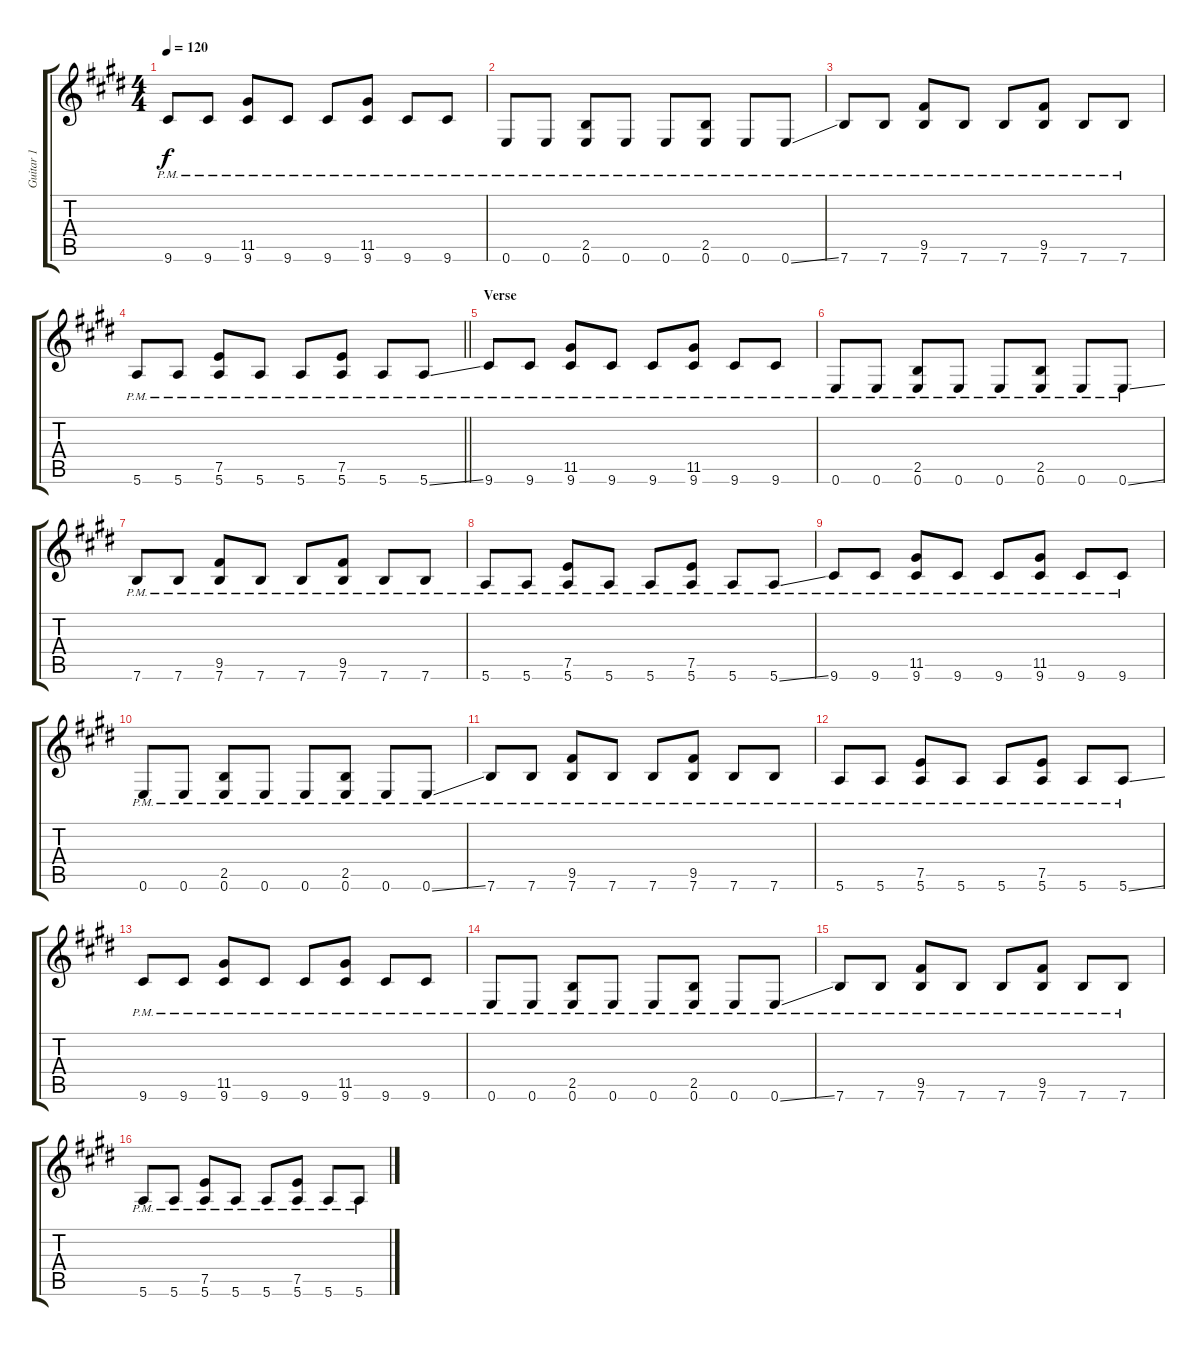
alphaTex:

\track ("Guitar 1" "Guitar 1") {instrument electricguitarmuted}
\staff {score tabs}
\tuning (E4 B3 G3 D3 A2 E2) {hide}
\ts (4 4)
\tempo 120
\clef g2
\ks e
9.6{pm}.8{dy f} 9.6{pm}.8 (11.5{pm} 9.6{pm}).8 9.6{pm}.8 9.6{pm}.8 (11.5{pm} 9.6{pm}).8 9.6{pm}.8 9.6{pm}.8 |
0.6{pm}.8 0.6{pm}.8 (2.5{pm} 0.6{pm}).8 0.6{pm}.8 0.6{pm}.8 (2.5{pm} 0.6{pm}).8 0.6{pm}.8 0.6{ss pm}.8 |
7.6{pm}.8 7.6{pm}.8 (9.5{pm} 7.6{pm}).8 7.6{pm}.8 7.6{pm}.8 (9.5{pm} 7.6{pm}).8 7.6{pm}.8 7.6{pm}.8 |
\barLineRight lightlight
5.6{pm}.8 5.6{pm}.8 (7.5{pm} 5.6{pm}).8 5.6{pm}.8 5.6{pm}.8 (7.5{pm} 5.6{pm}).8 5.6{pm}.8 5.6{ss pm}.8 |
\section ("" "Verse")
9.6{pm}.8 9.6{pm}.8 (11.5{pm} 9.6{pm}).8 9.6{pm}.8 9.6{pm}.8 (11.5{pm} 9.6{pm}).8 9.6{pm}.8 9.6{pm}.8 |
0.6{pm}.8 0.6{pm}.8 (2.5{pm} 0.6{pm}).8 0.6{pm}.8 0.6{pm}.8 (2.5{pm} 0.6{pm}).8 0.6{pm}.8 0.6{ss pm}.8 |
7.6{pm}.8 7.6{pm}.8 (9.5{pm} 7.6{pm}).8 7.6{pm}.8 7.6{pm}.8 (9.5{pm} 7.6{pm}).8 7.6{pm}.8 7.6{pm}.8 |
5.6{pm}.8 5.6{pm}.8 (7.5{pm} 5.6{pm}).8 5.6{pm}.8 5.6{pm}.8 (7.5{pm} 5.6{pm}).8 5.6{pm}.8 5.6{ss pm}.8 |
9.6{pm}.8 9.6{pm}.8 (11.5{pm} 9.6{pm}).8 9.6{pm}.8 9.6{pm}.8 (11.5{pm} 9.6{pm}).8 9.6{pm}.8 9.6{pm}.8 |
0.6{pm}.8 0.6{pm}.8 (2.5{pm} 0.6{pm}).8 0.6{pm}.8 0.6{pm}.8 (2.5{pm} 0.6{pm}).8 0.6{pm}.8 0.6{ss pm}.8 |
7.6{pm}.8 7.6{pm}.8 (9.5{pm} 7.6{pm}).8 7.6{pm}.8 7.6{pm}.8 (9.5{pm} 7.6{pm}).8 7.6{pm}.8 7.6{pm}.8 |
5.6{pm}.8 5.6{pm}.8 (7.5{pm} 5.6{pm}).8 5.6{pm}.8 5.6{pm}.8 (7.5{pm} 5.6{pm}).8 5.6{pm}.8 5.6{ss pm}.8 |
9.6{pm}.8 9.6{pm}.8 (11.5{pm} 9.6{pm}).8 9.6{pm}.8 9.6{pm}.8 (11.5{pm} 9.6{pm}).8 9.6{pm}.8 9.6{pm}.8 |
0.6{pm}.8 0.6{pm}.8 (2.5{pm} 0.6{pm}).8 0.6{pm}.8 0.6{pm}.8 (2.5{pm} 0.6{pm}).8 0.6{pm}.8 0.6{ss pm}.8 |
7.6{pm}.8 7.6{pm}.8 (9.5{pm} 7.6{pm}).8 7.6{pm}.8 7.6{pm}.8 (9.5{pm} 7.6{pm}).8 7.6{pm}.8 7.6{pm}.8 |
5.6{pm}.8 5.6{pm}.8 (7.5{pm} 5.6{pm}).8 5.6{pm}.8 5.6{pm}.8 (7.5{pm} 5.6{pm}).8 5.6{pm}.8 5.6{ss pm}.8
